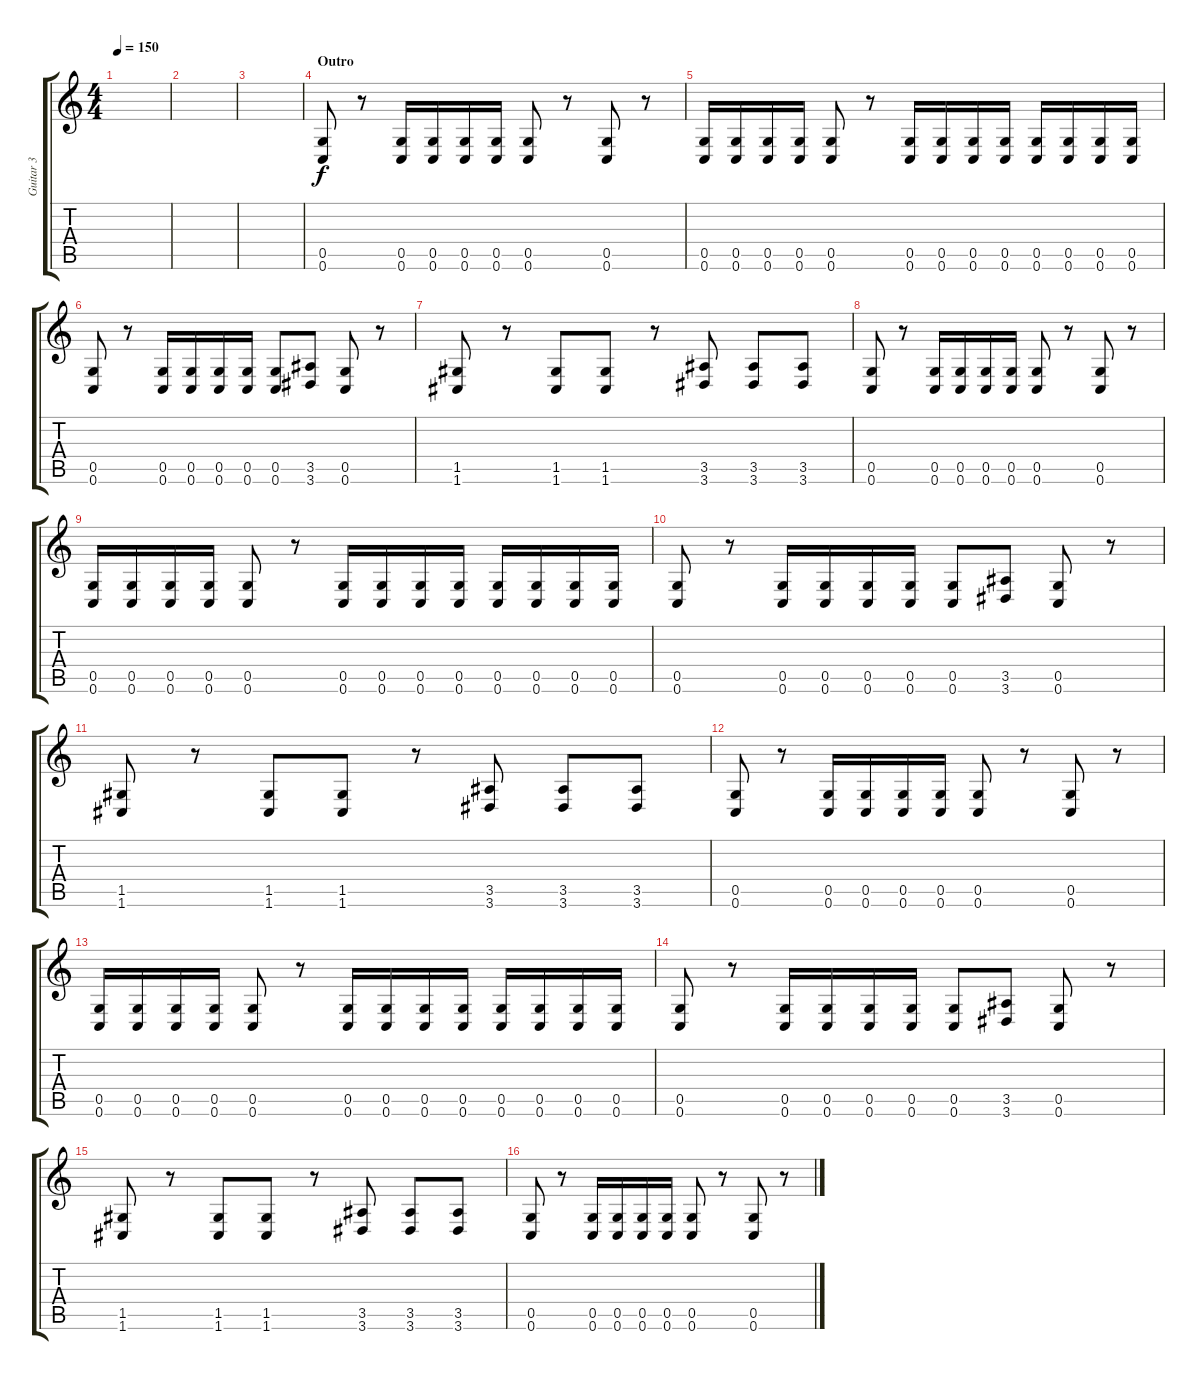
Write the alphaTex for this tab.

\track ("Guitar 3" "Guitar 3") {instrument distortionguitar}
\staff {score tabs}
\tuning (D4 A3 F3 C3 G2 C2) {hide}
\ts (4 4)
\tempo 150
\clef g2
\ks c
|
|
|
\section ("" "Outro")
(0.5 0.6).8 r.8 (0.5 0.6).16 (0.5 0.6).16 (0.5 0.6).16 (0.5 0.6).16 (0.5 0.6).8 r.8 (0.5 0.6).8 r.8 |
(0.5 0.6).16 (0.5 0.6).16 (0.5 0.6).16 (0.5 0.6).16 (0.5 0.6).8 r.8 (0.5 0.6).16 (0.5 0.6).16 (0.5 0.6).16 (0.5 0.6).16 (0.5 0.6).16 (0.5 0.6).16 (0.5 0.6).16 (0.5 0.6).16 |
(0.5 0.6).8 r.8 (0.5 0.6).16 (0.5 0.6).16 (0.5 0.6).16 (0.5 0.6).16 (0.5 0.6).8 (3.5 3.6).8 (0.5 0.6).8 r.8 |
(1.5 1.6).8 r.8 (1.5 1.6).8 (1.5 1.6).8 r.8 (3.5 3.6).8 (3.5 3.6).8 (3.5 3.6).8 |
(0.5 0.6).8 r.8 (0.5 0.6).16 (0.5 0.6).16 (0.5 0.6).16 (0.5 0.6).16 (0.5 0.6).8 r.8 (0.5 0.6).8 r.8 |
(0.5 0.6).16 (0.5 0.6).16 (0.5 0.6).16 (0.5 0.6).16 (0.5 0.6).8 r.8 (0.5 0.6).16 (0.5 0.6).16 (0.5 0.6).16 (0.5 0.6).16 (0.5 0.6).16 (0.5 0.6).16 (0.5 0.6).16 (0.5 0.6).16 |
(0.5 0.6).8 r.8 (0.5 0.6).16 (0.5 0.6).16 (0.5 0.6).16 (0.5 0.6).16 (0.5 0.6).8 (3.5 3.6).8 (0.5 0.6).8 r.8 |
(1.5 1.6).8 r.8 (1.5 1.6).8 (1.5 1.6).8 r.8 (3.5 3.6).8 (3.5 3.6).8 (3.5 3.6).8 |
(0.5 0.6).8 r.8 (0.5 0.6).16 (0.5 0.6).16 (0.5 0.6).16 (0.5 0.6).16 (0.5 0.6).8 r.8 (0.5 0.6).8 r.8 |
(0.5 0.6).16 (0.5 0.6).16 (0.5 0.6).16 (0.5 0.6).16 (0.5 0.6).8 r.8 (0.5 0.6).16 (0.5 0.6).16 (0.5 0.6).16 (0.5 0.6).16 (0.5 0.6).16 (0.5 0.6).16 (0.5 0.6).16 (0.5 0.6).16 |
(0.5 0.6).8 r.8 (0.5 0.6).16 (0.5 0.6).16 (0.5 0.6).16 (0.5 0.6).16 (0.5 0.6).8 (3.5 3.6).8 (0.5 0.6).8 r.8 |
(1.5 1.6).8 r.8 (1.5 1.6).8 (1.5 1.6).8 r.8 (3.5 3.6).8 (3.5 3.6).8 (3.5 3.6).8 |
(0.5 0.6).8 r.8 (0.5 0.6).16 (0.5 0.6).16 (0.5 0.6).16 (0.5 0.6).16 (0.5 0.6).8 r.8 (0.5 0.6).8 r.8
